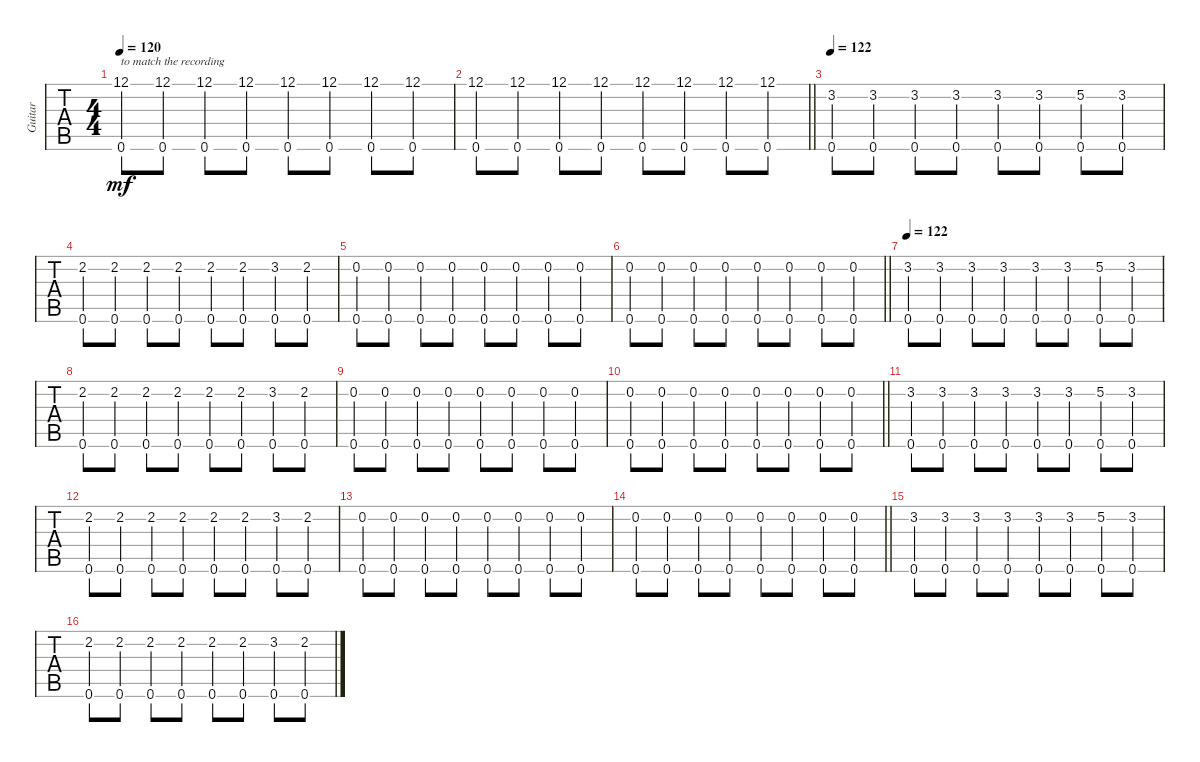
\track ("Guitar" "Guitar") {instrument distortionguitar}
\staff {tabs}
\tuning (F4 C4 Ab3 Eb3 Bb2 F2) {hide}
\ts (4 4)
\tempo 120
\clef g2
\ks c
(12.1 0.6).8{txt "to match the recording" dy mf} (12.1 0.6).8 (12.1 0.6).8 (12.1 0.6).8 (12.1 0.6).8 (12.1 0.6).8 (12.1 0.6).8 (12.1 0.6).8 |
\barLineRight lightlight
(12.1 0.6).8 (12.1 0.6).8 (12.1 0.6).8 (12.1 0.6).8 (12.1 0.6).8 (12.1 0.6).8 (12.1 0.6).8 (12.1 0.6).8 |
\tempo 122
(3.2 0.6).8 (3.2 0.6).8 (3.2 0.6).8 (3.2 0.6).8 (3.2 0.6).8 (3.2 0.6).8 (5.2 0.6).8 (3.2 0.6).8 |
(2.2 0.6).8 (2.2 0.6).8 (2.2 0.6).8 (2.2 0.6).8 (2.2 0.6).8 (2.2 0.6).8 (3.2 0.6).8 (2.2 0.6).8 |
(0.2 0.6).8 (0.2 0.6).8 (0.2 0.6).8 (0.2 0.6).8 (0.2 0.6).8 (0.2 0.6).8 (0.2 0.6).8 (0.2 0.6).8 |
\barLineRight lightlight
(0.2 0.6).8 (0.2 0.6).8 (0.2 0.6).8 (0.2 0.6).8 (0.2 0.6).8 (0.2 0.6).8 (0.2 0.6).8 (0.2 0.6).8 |
\tempo 122
(3.2 0.6).8 (3.2 0.6).8 (3.2 0.6).8 (3.2 0.6).8 (3.2 0.6).8 (3.2 0.6).8 (5.2 0.6).8 (3.2 0.6).8 |
(2.2 0.6).8 (2.2 0.6).8 (2.2 0.6).8 (2.2 0.6).8 (2.2 0.6).8 (2.2 0.6).8 (3.2 0.6).8 (2.2 0.6).8 |
(0.2 0.6).8 (0.2 0.6).8 (0.2 0.6).8 (0.2 0.6).8 (0.2 0.6).8 (0.2 0.6).8 (0.2 0.6).8 (0.2 0.6).8 |
\barLineRight lightlight
(0.2 0.6).8 (0.2 0.6).8 (0.2 0.6).8 (0.2 0.6).8 (0.2 0.6).8 (0.2 0.6).8 (0.2 0.6).8 (0.2 0.6).8 |
(3.2 0.6).8 (3.2 0.6).8 (3.2 0.6).8 (3.2 0.6).8 (3.2 0.6).8 (3.2 0.6).8 (5.2 0.6).8 (3.2 0.6).8 |
(2.2 0.6).8 (2.2 0.6).8 (2.2 0.6).8 (2.2 0.6).8 (2.2 0.6).8 (2.2 0.6).8 (3.2 0.6).8 (2.2 0.6).8 |
(0.2 0.6).8 (0.2 0.6).8 (0.2 0.6).8 (0.2 0.6).8 (0.2 0.6).8 (0.2 0.6).8 (0.2 0.6).8 (0.2 0.6).8 |
\barLineRight lightlight
(0.2 0.6).8 (0.2 0.6).8 (0.2 0.6).8 (0.2 0.6).8 (0.2 0.6).8 (0.2 0.6).8 (0.2 0.6).8 (0.2 0.6).8 |
(3.2 0.6).8 (3.2 0.6).8 (3.2 0.6).8 (3.2 0.6).8 (3.2 0.6).8 (3.2 0.6).8 (5.2 0.6).8 (3.2 0.6).8 |
(2.2 0.6).8 (2.2 0.6).8 (2.2 0.6).8 (2.2 0.6).8 (2.2 0.6).8 (2.2 0.6).8 (3.2 0.6).8 (2.2 0.6).8
